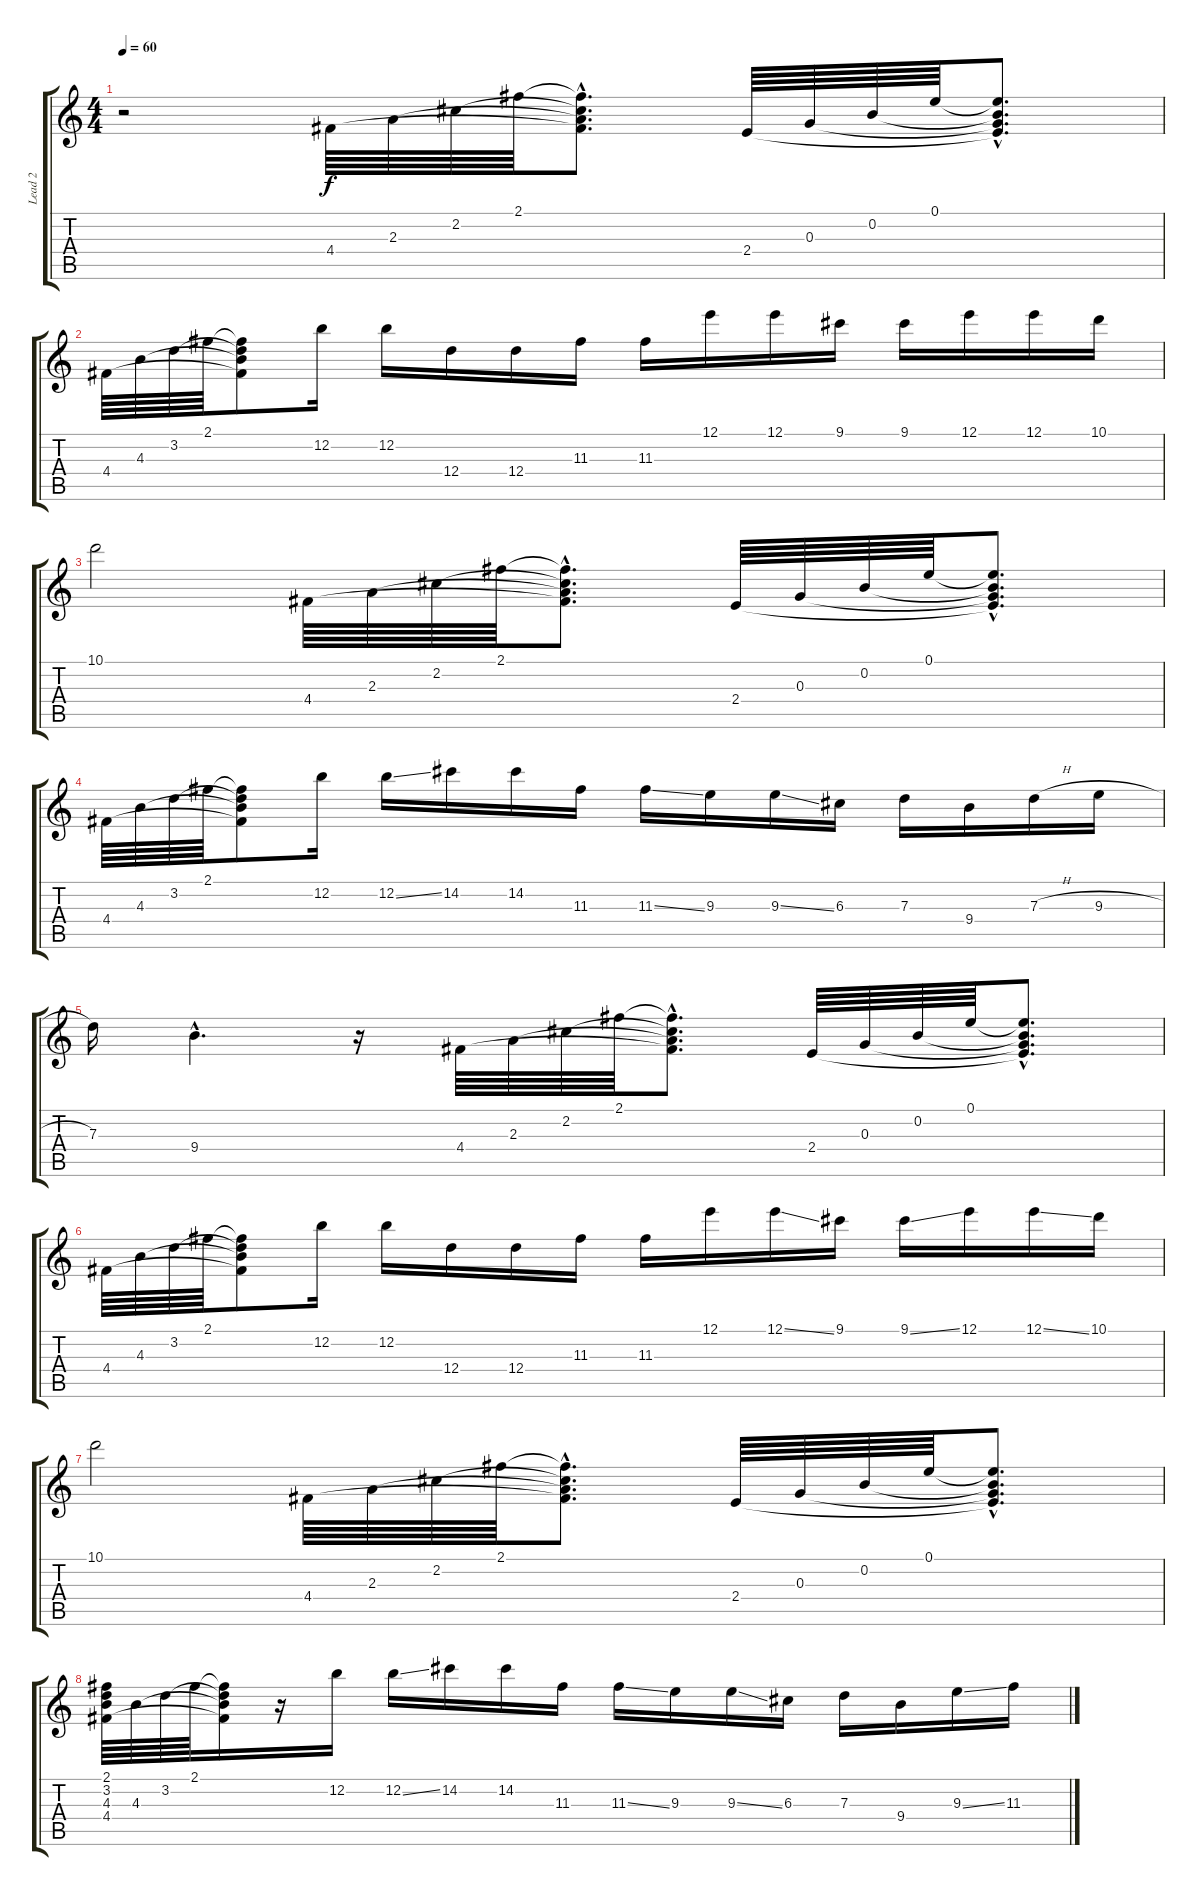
\track ("Lead 2" "Lead 2") {instrument acousticguitarnylon}
\staff {score tabs}
\tuning (E4 B3 G3 D3 A2 E2) {hide}
\ts (4 4)
\tempo 60
\clef g2
\ks c
r.2{dy f instrument acousticguitarnylon} 4.4.64 2.3.64 2.2.64 2.1.64 (2.1{hac t} 2.2{hac t} 2.3{hac t} 4.4{hac t}).8{d} 2.4.64 0.3.64 0.2.64 0.1.64 (0.1{hac t} 0.2{hac t} 0.3{hac t} 2.4{hac t}).8{d} |
4.4.64 4.3.64 3.2.64 2.1.64 (2.1{t} 3.2{t} 4.3{t} 4.4{t}).8 12.2.16 12.2.16 12.4.16 12.4.16 11.3.16 11.3.16 12.1.16 12.1.16 9.1.16 9.1.16 12.1.16 12.1.16 10.1.16 |
10.1.2 4.4.64 2.3.64 2.2.64 2.1.64 (2.1{hac t} 2.2{hac t} 2.3{hac t} 4.4{hac t}).8{d} 2.4.64 0.3.64 0.2.64 0.1.64 (0.1{hac t} 0.2{hac t} 0.3{hac t} 2.4{hac t}).8{d} |
4.4.64 4.3.64 3.2.64 2.1.64 (2.1{t} 3.2{t} 4.3{t} 4.4{t}).8 12.2.16 12.2{ss}.16 14.2.16 14.2.16 11.3.16 11.3{ss}.16 9.3.16 9.3{ss}.16 6.3.16 7.3.16 9.4.16 7.3{h}.16 9.3{h}.16 |
7.3.16 9.4{hac}.4{d} r.16 4.4.64 2.3.64 2.2.64 2.1.64 (2.1{hac t} 2.2{hac t} 2.3{hac t} 4.4{hac t}).8{d} 2.4.64 0.3.64 0.2.64 0.1.64 (0.1{hac t} 0.2{hac t} 0.3{hac t} 2.4{hac t}).8{d} |
4.4.64 4.3.64 3.2.64 2.1.64 (2.1{t} 3.2{t} 4.3{t} 4.4{t}).8 12.2.16 12.2.16 12.4.16 12.4.16 11.3.16 11.3.16 12.1.16 12.1{ss}.16 9.1.16 9.1{ss}.16 12.1.16 12.1{ss}.16 10.1.16 |
10.1.2 4.4.64 2.3.64 2.2.64 2.1.64 (2.1{hac t} 2.2{hac t} 2.3{hac t} 4.4{hac t}).8{d} 2.4.64 0.3.64 0.2.64 0.1.64 (0.1{hac t} 0.2{hac t} 0.3{hac t} 2.4{hac t}).8{d} |
(2.1 3.2 4.3 4.4).64 4.3.64 3.2.64 2.1.64 (2.1{t} 3.2{t} 4.3{t} 4.4{t}).16 r.16 12.2.16 12.2{ss}.16 14.2.16 14.2.16 11.3.16 11.3{ss}.16 9.3.16 9.3{ss}.16 6.3.16 7.3.16 9.4.16 9.3{ss}.16 11.3.16
